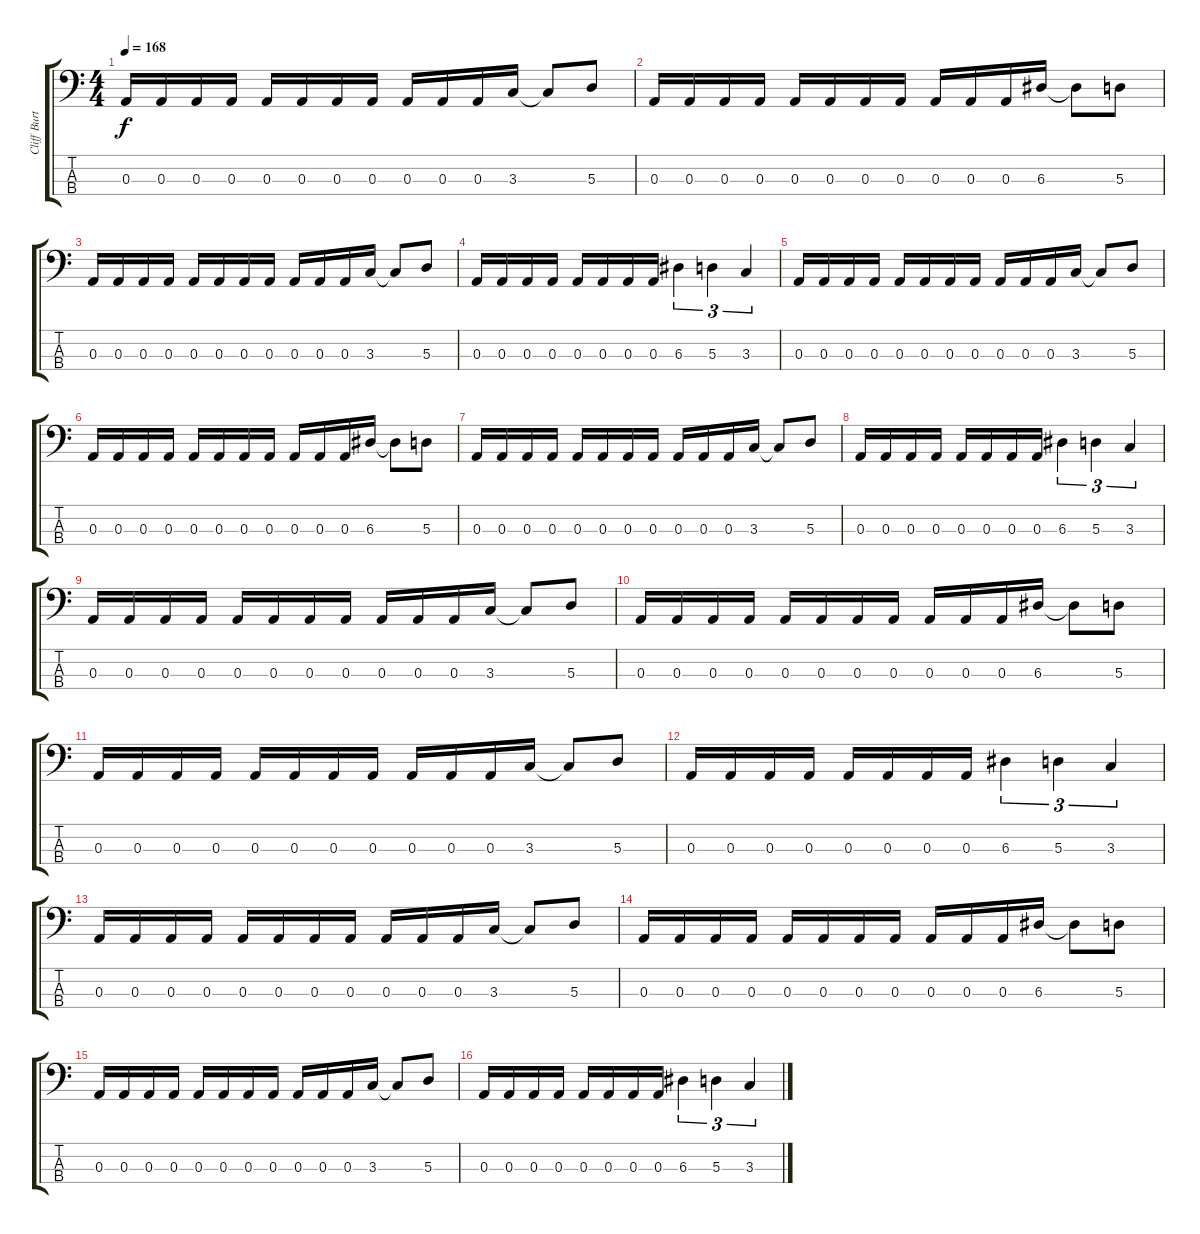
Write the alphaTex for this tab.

\track ("Cliff Burton" "Cliff Burt") {instrument electricbassfinger}
\staff {score tabs}
\tuning (G2 D2 A1 E1) {hide}
\ts (4 4)
\tempo 168
\clef f4
\ks aminor
0.3.16{dy f} 0.3.16 0.3.16 0.3.16 0.3.16 0.3.16 0.3.16 0.3.16 0.3.16 0.3.16 0.3.16 3.3.16 3.3{t}.8 5.3.8 |
0.3.16 0.3.16 0.3.16 0.3.16 0.3.16 0.3.16 0.3.16 0.3.16 0.3.16 0.3.16 0.3.16 6.3.16 6.3{t}.8 5.3.8 |
0.3.16 0.3.16 0.3.16 0.3.16 0.3.16 0.3.16 0.3.16 0.3.16 0.3.16 0.3.16 0.3.16 3.3.16 3.3{t}.8 5.3.8 |
0.3.16 0.3.16 0.3.16 0.3.16 0.3.16 0.3.16 0.3.16 0.3.16 6.3.4{tu (3 2)} 5.3.4{tu (3 2)} 3.3.4{tu (3 2)} |
0.3.16 0.3.16 0.3.16 0.3.16 0.3.16 0.3.16 0.3.16 0.3.16 0.3.16 0.3.16 0.3.16 3.3.16 3.3{t}.8 5.3.8 |
0.3.16 0.3.16 0.3.16 0.3.16 0.3.16 0.3.16 0.3.16 0.3.16 0.3.16 0.3.16 0.3.16 6.3.16 6.3{t}.8 5.3.8 |
0.3.16 0.3.16 0.3.16 0.3.16 0.3.16 0.3.16 0.3.16 0.3.16 0.3.16 0.3.16 0.3.16 3.3.16 3.3{t}.8 5.3.8 |
0.3.16 0.3.16 0.3.16 0.3.16 0.3.16 0.3.16 0.3.16 0.3.16 6.3.4{tu (3 2)} 5.3.4{tu (3 2)} 3.3.4{tu (3 2)} |
0.3.16 0.3.16 0.3.16 0.3.16 0.3.16 0.3.16 0.3.16 0.3.16 0.3.16 0.3.16 0.3.16 3.3.16 3.3{t}.8 5.3.8 |
0.3.16 0.3.16 0.3.16 0.3.16 0.3.16 0.3.16 0.3.16 0.3.16 0.3.16 0.3.16 0.3.16 6.3.16 6.3{t}.8 5.3.8 |
0.3.16 0.3.16 0.3.16 0.3.16 0.3.16 0.3.16 0.3.16 0.3.16 0.3.16 0.3.16 0.3.16 3.3.16 3.3{t}.8 5.3.8 |
0.3.16 0.3.16 0.3.16 0.3.16 0.3.16 0.3.16 0.3.16 0.3.16 6.3.4{tu (3 2)} 5.3.4{tu (3 2)} 3.3.4{tu (3 2)} |
0.3.16 0.3.16 0.3.16 0.3.16 0.3.16 0.3.16 0.3.16 0.3.16 0.3.16 0.3.16 0.3.16 3.3.16 3.3{t}.8 5.3.8 |
0.3.16 0.3.16 0.3.16 0.3.16 0.3.16 0.3.16 0.3.16 0.3.16 0.3.16 0.3.16 0.3.16 6.3.16 6.3{t}.8 5.3.8 |
0.3.16 0.3.16 0.3.16 0.3.16 0.3.16 0.3.16 0.3.16 0.3.16 0.3.16 0.3.16 0.3.16 3.3.16 3.3{t}.8 5.3.8 |
0.3.16 0.3.16 0.3.16 0.3.16 0.3.16 0.3.16 0.3.16 0.3.16 6.3.4{tu (3 2)} 5.3.4{tu (3 2)} 3.3.4{tu (3 2)}
